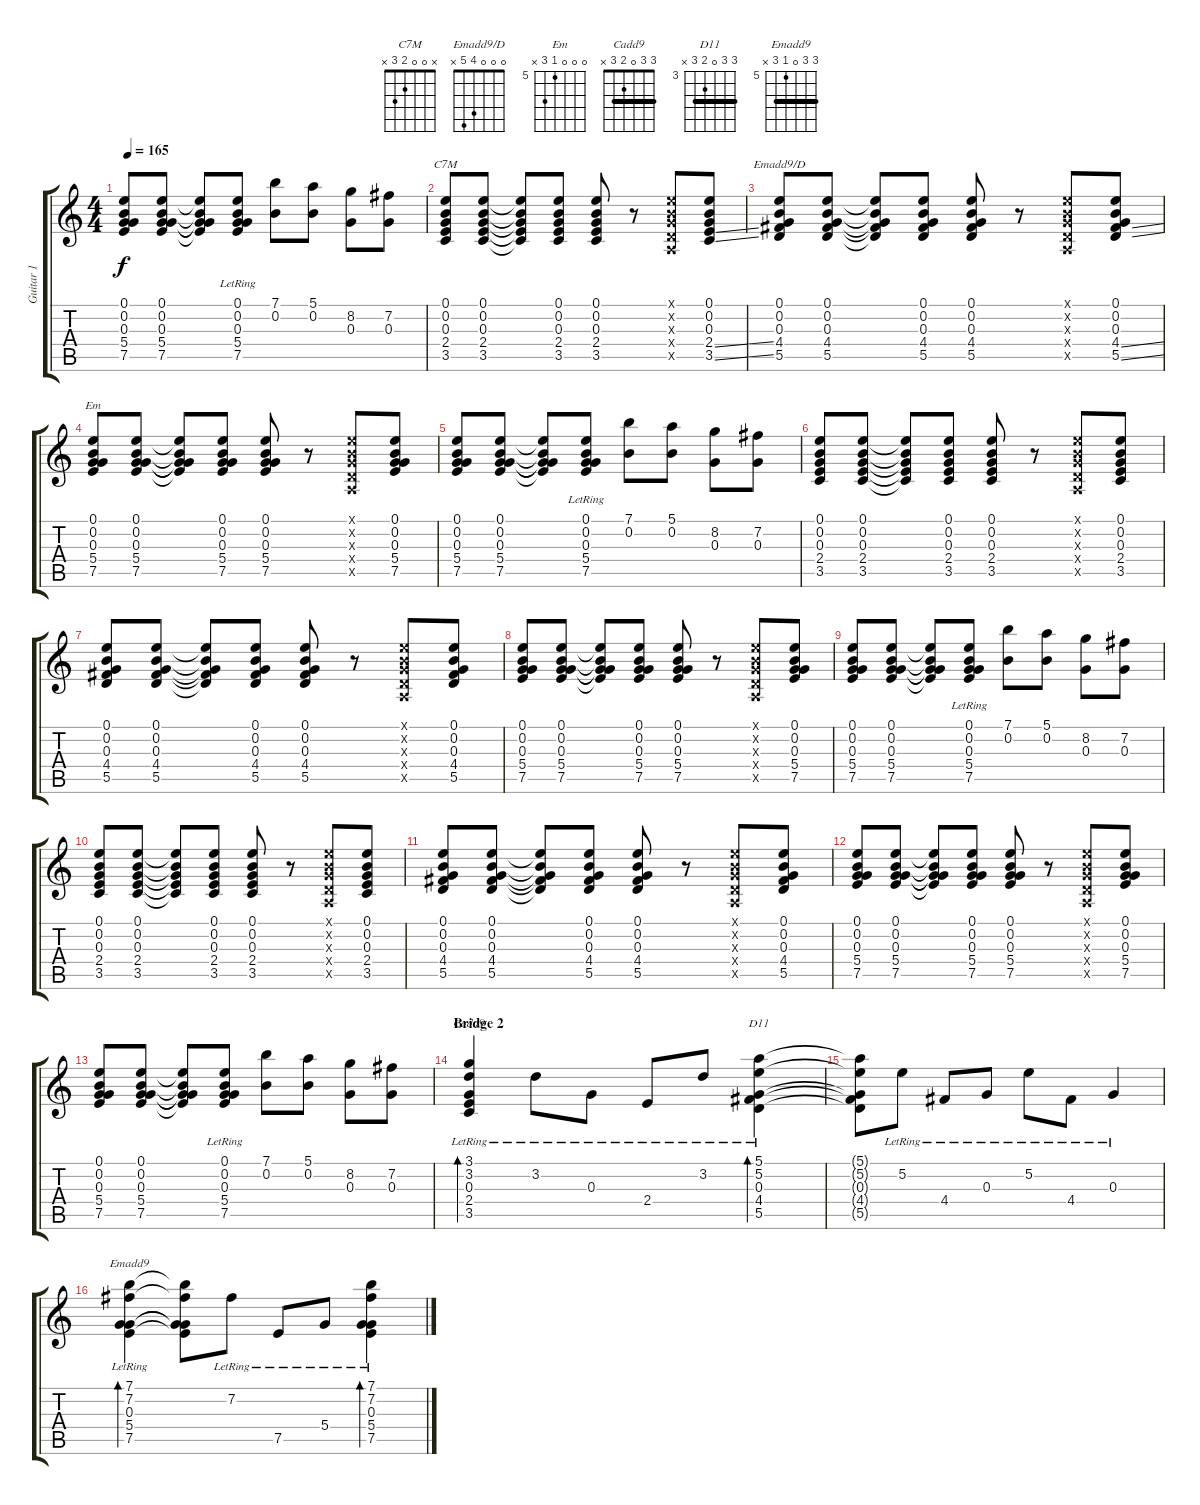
\track ("Guitar 1" "Guitar 1") {instrument acousticguitarsteel}
\staff {score tabs}
\tuning (E4 B3 G3 D3 A2 E2) {hide}
\chord ("C7M" x 0 0 2 3 x)
\chord ("Emadd9/D" 0 0 0 4 5 x)
\chord ("Em" 0 0 0 5 7 x) {firstfret 5}
\chord ("Cadd9" 3 3 0 2 3 x) {barre 3}
\chord ("D11" 5 5 0 4 5 x) {firstfret 3 barre 5}
\chord ("Emadd9" 7 7 0 5 7 x) {firstfret 5 barre 7}
\ts (4 4)
\tempo 165
\clef g2
\ks c
(0.1 0.2 0.3 5.4 7.5).8{dy f} (0.1 0.2 0.3 5.4 7.5).8 (0.1{t} 0.2{t} 0.3{t} 5.4{t} 7.5{t}).8 (0.1 0.2 0.3{lr} 5.4 7.5).8 (7.1 0.2).8 (5.1 0.2).8 (8.2 0.3).8 (7.2 0.3).8 |
(0.1 0.2 0.3 2.4 3.5).8{ch "C7M"} (0.1 0.2 0.3 2.4 3.5).8 (0.1{t} 0.2{t} 0.3{t} 2.4{t} 3.5{t}).8 (0.1 0.2 0.3 2.4 3.5).8 (0.1 0.2 0.3 2.4 3.5).8 r.8 (0.1{x} 0.2{x} 0.3{x} 0.4{x} 0.5{x}).8 (0.1 0.2 0.3 2.4{ss} 3.5{ss}).8 |
(0.1 0.2 0.3 4.4 5.5).8{ch "Emadd9/D"} (0.1 0.2 0.3 4.4 5.5).8 (0.1{t} 0.2{t} 0.3{t} 4.4{t} 5.5{t}).8 (0.1 0.2 0.3 4.4 5.5).8 (0.1 0.2 0.3 4.4 5.5).8 r.8 (0.1{x} 0.2{x} 0.3{x} 0.4{x} 0.5{x}).8 (0.1 0.2 0.3 4.4{ss} 5.5{ss}).8 |
(0.1 0.2 0.3 5.4 7.5).8{ch "Em"} (0.1 0.2 0.3 5.4 7.5).8 (0.1{t} 0.2{t} 0.3{t} 5.4{t} 7.5{t}).8 (0.1 0.2 0.3 5.4 7.5).8 (0.1 0.2 0.3 5.4 7.5).8 r.8 (0.1{x} 0.2{x} 0.3{x} 0.4{x} 0.5{x}).8 (0.1 0.2 0.3 5.4 7.5).8 |
(0.1 0.2 0.3 5.4 7.5).8 (0.1 0.2 0.3 5.4 7.5).8 (0.1{t} 0.2{t} 0.3{t} 5.4{t} 7.5{t}).8 (0.1 0.2 0.3{lr} 5.4 7.5).8 (7.1 0.2).8 (5.1 0.2).8 (8.2 0.3).8 (7.2 0.3).8 |
(0.1 0.2 0.3 2.4 3.5).8 (0.1 0.2 0.3 2.4 3.5).8 (0.1{t} 0.2{t} 0.3{t} 2.4{t} 3.5{t}).8 (0.1 0.2 0.3 2.4 3.5).8 (0.1 0.2 0.3 2.4 3.5).8 r.8 (0.1{x} 0.2{x} 0.3{x} 0.4{x} 0.5{x}).8 (0.1 0.2 0.3 2.4 3.5).8 |
(0.1 0.2 0.3 4.4 5.5).8 (0.1 0.2 0.3 4.4 5.5).8 (0.1{t} 0.2{t} 0.3{t} 4.4{t} 5.5{t}).8 (0.1 0.2 0.3 4.4 5.5).8 (0.1 0.2 0.3 4.4 5.5).8 r.8 (0.1{x} 0.2{x} 0.3{x} 0.4{x} 0.5{x}).8 (0.1 0.2 0.3 4.4 5.5).8 |
(0.1 0.2 0.3 5.4 7.5).8 (0.1 0.2 0.3 5.4 7.5).8 (0.1{t} 0.2{t} 0.3{t} 5.4{t} 7.5{t}).8 (0.1 0.2 0.3 5.4 7.5).8 (0.1 0.2 0.3 5.4 7.5).8 r.8 (0.1{x} 0.2{x} 0.3{x} 0.4{x} 0.5{x}).8 (0.1 0.2 0.3 5.4 7.5).8 |
(0.1 0.2 0.3 5.4 7.5).8 (0.1 0.2 0.3 5.4 7.5).8 (0.1{t} 0.2{t} 0.3{t} 5.4{t} 7.5{t}).8 (0.1 0.2 0.3{lr} 5.4 7.5).8 (7.1 0.2).8 (5.1 0.2).8 (8.2 0.3).8 (7.2 0.3).8 |
(0.1 0.2 0.3 2.4 3.5).8 (0.1 0.2 0.3 2.4 3.5).8 (0.1{t} 0.2{t} 0.3{t} 2.4{t} 3.5{t}).8 (0.1 0.2 0.3 2.4 3.5).8 (0.1 0.2 0.3 2.4 3.5).8 r.8 (0.1{x} 0.2{x} 0.3{x} 0.4{x} 0.5{x}).8 (0.1 0.2 0.3 2.4 3.5).8 |
(0.1 0.2 0.3 4.4 5.5).8 (0.1 0.2 0.3 4.4 5.5).8 (0.1{t} 0.2{t} 0.3{t} 4.4{t} 5.5{t}).8 (0.1 0.2 0.3 4.4 5.5).8 (0.1 0.2 0.3 4.4 5.5).8 r.8 (0.1{x} 0.2{x} 0.3{x} 0.4{x} 0.5{x}).8 (0.1 0.2 0.3 4.4 5.5).8 |
(0.1 0.2 0.3 5.4 7.5).8 (0.1 0.2 0.3 5.4 7.5).8 (0.1{t} 0.2{t} 0.3{t} 5.4{t} 7.5{t}).8 (0.1 0.2 0.3 5.4 7.5).8 (0.1 0.2 0.3 5.4 7.5).8 r.8 (0.1{x} 0.2{x} 0.3{x} 0.4{x} 0.5{x}).8 (0.1 0.2 0.3 5.4 7.5).8 |
(0.1 0.2 0.3 5.4 7.5).8 (0.1 0.2 0.3 5.4 7.5).8 (0.1{t} 0.2{t} 0.3{t} 5.4{t} 7.5{t}).8 (0.1 0.2 0.3{lr} 5.4 7.5).8 (7.1 0.2).8 (5.1 0.2).8 (8.2 0.3).8 (7.2 0.3).8 |
\section ("" "Bridge 2")
(3.1 3.2{lr} 0.3{lr} 2.4{lr} 3.5).4{bd 60 ch "Cadd9"} 3.2{lr}.8 0.3{lr}.8 2.4{lr}.8 3.2{lr}.8 (5.1{lr} 5.2{lr} 0.3{lr} 4.4{lr} 5.5{lr}).4{bd 60 ch "D11"} |
(5.1{t} 5.2{t} 0.3{t} 4.4{t} 5.5{t}).8 5.2{lr}.8 4.4{lr}.8 0.3{lr}.8 5.2{lr}.8 4.4{lr}.8 0.3{lr}.4 |
(7.1{lr} 7.2{lr} 0.3{lr} 5.4{lr} 7.5{lr}).4{bd 60 ch "Emadd9"} (7.1{t} 7.2{t} 0.3{t} 5.4{t} 7.5{t}).8 7.2{lr}.8 7.5{lr}.8 5.4{lr}.8 (7.1{lr} 7.2{lr} 0.3{lr} 5.4{lr} 7.5{lr}).4{bd 60}
